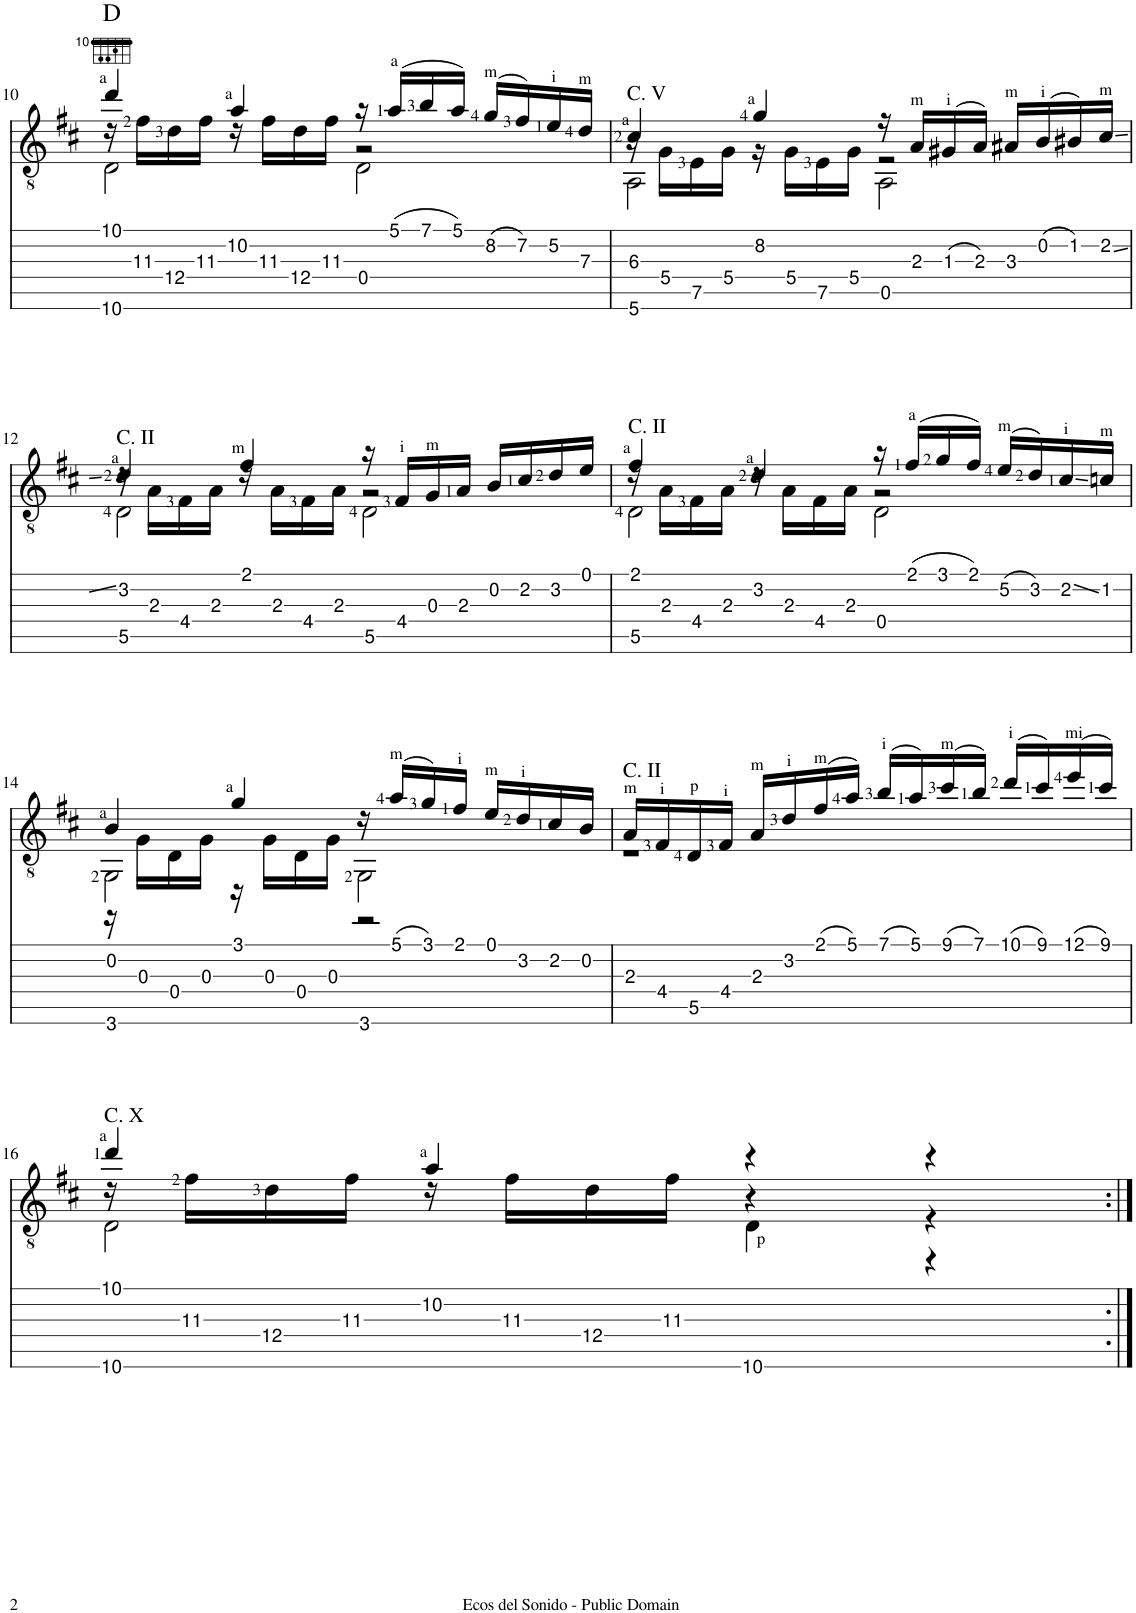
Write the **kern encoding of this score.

**kern	**kern	**harte
*part1	*part1	*part1
*staff2	*staff1	*
*I"Guitar	*	*
*I'Guit.	*	*
!!LO:PB:g=z
*	*clefGv2	*
*k[f#c#]	*k[f#c#]	*
*M4/4	*M4/4	*
*met(c)	*met(c)	*
=10	=10	=10
*^	*^	*
*	*^	*	*^	*
4dd	16r	2D	4dd/	16r	2D\	D:maj
.	16f#LL	.	.	16f#\LL	.	.
.	16d	.	.	16d\	.	.
.	16f#JJ	.	.	16f#\JJ	.	.
4a	16r	.	4a/	16r	.	.
.	16f#LL	.	.	16f#\LL	.	.
.	16d	.	.	16d\	.	.
.	16f#JJ	.	.	16f#\JJ	.	.
16r	2r	2D	16r	2r	2D\	.
16aLL	.	.	(16a/LL	.	.	.
16b	.	.	16b/	.	.	.
16aJJ	.	.	16a/JJ)	.	.	.
16gLL	.	.	(16g/LL	.	.	.
16f#J	.	.	16f#/)	.	.	.
16eL	.	.	16e/	.	.	.
16dJJ	.	.	16d/JJ	.	.	.
=11	=11	=11	=11	=11	=11	=11
!	!	!	!LO:TX:a:t=C. V	!	!	!
4c#	16r	2AA	4c#/	16r	2AA\	.
.	16GLL	.	.	16G\LL	.	.
.	16E	.	.	16E\	.	.
.	16GJJ	.	.	16G\JJ	.	.
4g	16r	.	4g/	16r	.	.
.	16GLL	.	.	16G\LL	.	.
.	16E	.	.	16E\	.	.
.	16GJJ	.	.	16G\JJ	.	.
16r	2r	2AA	16r	2r	2AA\	.
16ALL	.	.	16A/LL	.	.	.
16G#	.	.	(16G#X/	.	.	.
16AJJ	.	.	16A/JJ)	.	.	.
16A#LL	.	.	16A#X/LL	.	.	.
16BJ	.	.	(16B/	.	.	.
16B#L	.	.	16B#X/)	.	.	.
16c#JJ	.	.	16c#/JJ	.	.	.
!!LO:LB:g=z	!!	!!
=12	=12	=12	=12	=12	=12	=12
!	!	!	!LO:TX:a:t=C. II	!	!	!
4d	16r	2D	4d/	16r	2D\	.
.	16ALL	.	.	16A\LL	.	.
.	16F#	.	.	16F#\	.	.
.	16AJJ	.	.	16A\JJ	.	.
4f#	16r	.	4f#/	16r	.	.
.	16ALL	.	.	16A\LL	.	.
.	16F#	.	.	16F#\	.	.
.	16AJJ	.	.	16A\JJ	.	.
16r	2r	2D	16r	2r	2D\	.
16F#LL	.	.	16F#/LL	.	.	.
16G	.	.	16G/	.	.	.
16AJJ	.	.	16A/JJ	.	.	.
16BLL	.	.	16B/LL	.	.	.
16c#J	.	.	16c#/	.	.	.
16dL	.	.	16d/	.	.	.
16eJJ	.	.	16e/JJ	.	.	.
=13	=13	=13	=13	=13	=13	=13
!	!	!	!LO:TX:a:t=C. II	!	!	!
4f#	16r	2D	4f#/	16r	2D\	.
.	16ALL	.	.	16A\LL	.	.
.	16F#	.	.	16F#\	.	.
.	16AJJ	.	.	16A\JJ	.	.
4d	16r	.	4d/	16r	.	.
.	16ALL	.	.	16A\LL	.	.
.	16F#	.	.	16F#\	.	.
.	16AJJ	.	.	16A\JJ	.	.
16r	2r	2D	16r	2r	2D\	.
16f#LL	.	.	(16f#/LL	.	.	.
16g	.	.	16g/	.	.	.
16f#JJ	.	.	16f#/JJ)	.	.	.
16eLL	.	.	(16e/LL	.	.	.
16dJ	.	.	16d/)	.	.	.
16c#L	.	.	16c#/	.	.	.
16cJJ	.	.	16cn/JJ	.	.	.
!!LO:LB:g=z	!!	!!
=14	=14	=14	=14	=14	=14	=14
4B	2GG	16r	4B/	2GG\	16r	.
.	.	16GLL	.	.	16G\LL	.
.	.	16D	.	.	16D\	.
.	.	16GJJ	.	.	16G\JJ	.
4g	.	16r	4g/	.	16r	.
.	.	16GLL	.	.	16G\LL	.
.	.	16D	.	.	16D\	.
.	.	16GJJ	.	.	16G\JJ	.
16r	2GG	2r	16r	2GG\	2r	.
16aLL	.	.	(16a/LL	.	.	.
16g	.	.	16g/)	.	.	.
16f#JJ	.	.	16f#/JJ	.	.	.
16eLL	.	.	16e/LL	.	.	.
16dJ	.	.	16d/	.	.	.
16c#L	.	.	16c#/	.	.	.
16BJJ	.	.	16B/JJ	.	.	.
*	*v	*v	*	*	*	*
*	*	*	*v	*v	*
=15	=15	=15	=15	=15
!	!	!LO:TX:a:t=C. II	!	!
16ALL	1r	16A/LL	1r	.
16F#J	.	16F#/	.	.
16DL	.	16D/	.	.
16F#JJ	.	16F#/JJ	.	.
16ALL	.	16A/LL	.	.
16dJ	.	16d/	.	.
16f#L	.	(16f#/	.	.
16aJJ	.	16a/JJ)	.	.
16bLL	.	(16b/LL	.	.
16aJ	.	16a/)	.	.
16cc#L	.	(16cc#/	.	.
16bJJ	.	16b/JJ)	.	.
16ddLL	.	(16dd/LL	.	.
16cc#J	.	16cc#/)	.	.
16eeL	.	(16ee/	.	.
16cc#JJ	.	16cc#/JJ)	.	.
!!LO:LB:g=z
=16	=16	=16	=16	=16
*	*^	*	*^	*
!	!	!	!LO:TX:a:t=C. X	!	!	!
4dd	16r	2D	4dd/	16r	2D\	.
.	16f#LL	.	.	16f#\LL	.	.
.	16d	.	.	16d\	.	.
.	16f#JJ	.	.	16f#\JJ	.	.
4a	16r	.	4a/	16r	.	.
.	16f#LL	.	.	16f#\LL	.	.
.	16d	.	.	16d\	.	.
.	16f#JJ	.	.	16f#\JJ	.	.
4r	4r	4D	4r	4r	4D\	.
4r	4r	4r	4r	4r	4r	.
*v	*v	*v	*	*	*	*
*	*v	*v	*v	*
=:|!	=:|!	=:|!
*-	*-	*-
